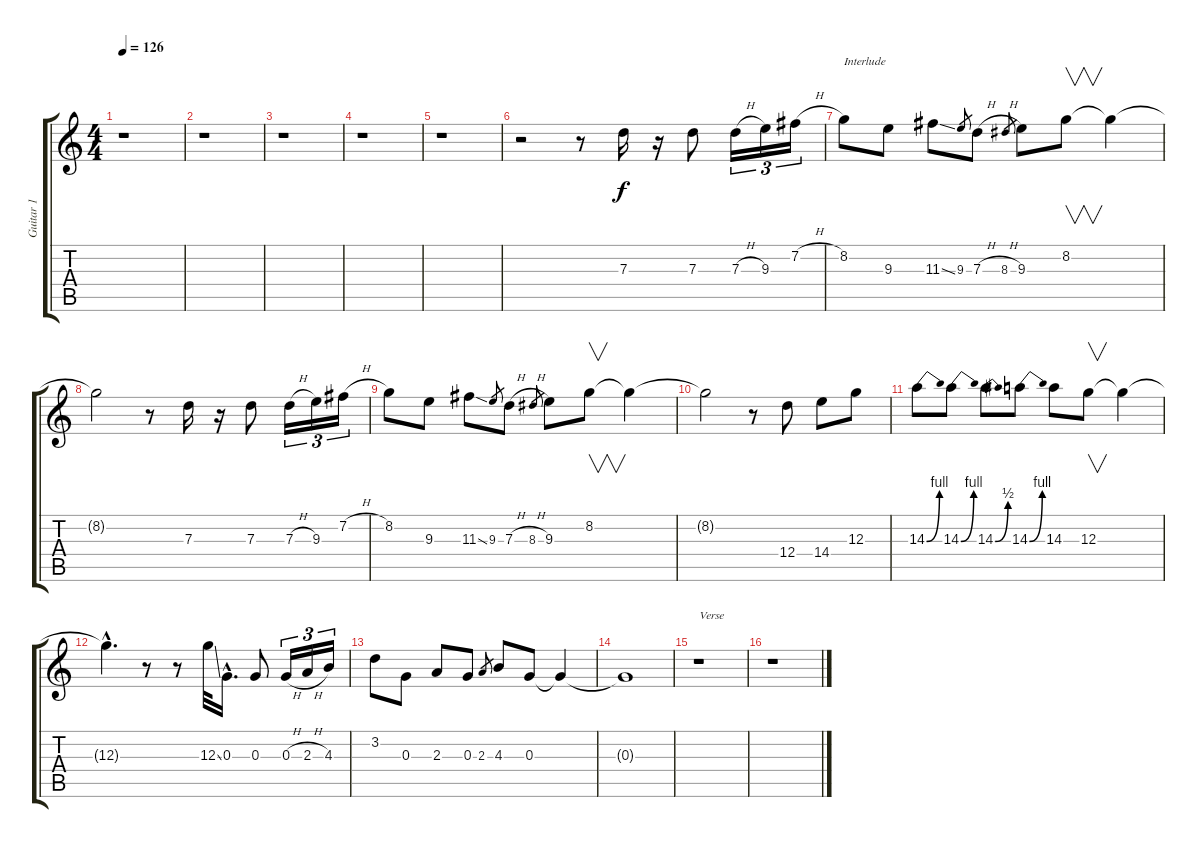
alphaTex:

\track ("Guitar 1" "Guitar 1") {instrument overdrivenguitar}
\staff {score tabs}
\tuning (E4 B3 G3 D3 A2 E2) {hide}
\ts (4 4)
\tempo 126
\clef g2
\ks c
r.1{dy f} |
r.1 |
r.1 |
r.1 |
r.1 |
r.2 r.8 7.3.16 r.16 7.3.8 7.3{h}.16{tu (3 2)} 9.3.16{tu (3 2)} 7.2{h}.16{tu (3 2)} |
8.2.8{txt "Interlude"} 9.3.8 11.3{ss}.8 9.3.8{gr} 7.3{h}.8 8.3{h}.8{gr} 9.3.8 8.2.8{v} 8.2{t}.4 |
8.2{t}.2 r.8 7.3.16 r.16 7.3.8 7.3{h}.16{tu (3 2)} 9.3.16{tu (3 2)} 7.2{h}.16{tu (3 2)} |
8.2.8 9.3.8 11.3{ss}.8 9.3.8{gr} 7.3{h}.8 8.3{h}.8{gr} 9.3.8 8.2.8{v} 8.2{t}.4 |
8.2{t}.2 r.8 12.4.8 14.4.8 12.3.8 |
14.3{be (bend 0 0 60 4)}.8 14.3{be (bend 0 0 60 4)}.8 14.3{be (bend 0 0 60 2)}.8 14.3{be (bend 0 0 60 4)}.8 14.3.8 12.3.8{v} 12.3{t}.4 |
12.3{hac t}.4{d} r.8 r.8 12.3{ss}.32 0.3{hac}.16{d} 0.3.8 0.3{h}.16{tu (3 2)} 2.3{h}.16{tu (3 2)} 4.3.16{tu (3 2)} |
3.2.8 0.3.8 2.3.8 0.3.8 2.3.8{gr} 4.3.8 0.3.8 0.3{t}.4 |
0.3{t}.1 |
r.1{txt "Verse"} |
r.1
